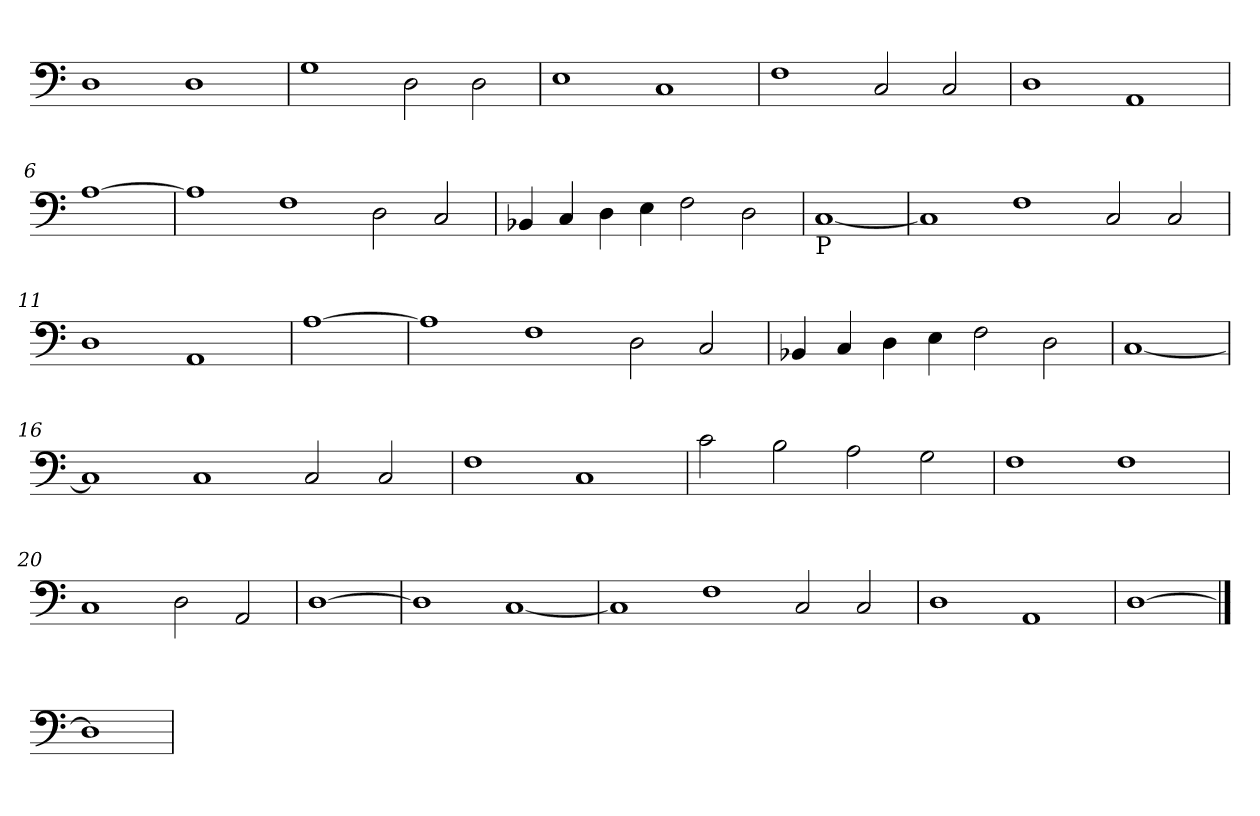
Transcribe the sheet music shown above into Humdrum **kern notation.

**kern
*part1
*staff1
*clefF4
*k[]
=1
1D
1D
=2
1G
2D\
2D\
=3
1E
1C
=4
1F
2C/
2C/
=5
1D
1AA
=6
[1A
=7
1A]
1F
2D\
2C/
=8
4BB-X/
4C/
4D\
4E\
2F\
2D\
=9
!LO:TX:b:t=P
[1C
=10
1C]
1F
2C/
2C/
=11
1D
1AA
=12
[1A
=13
1A]
1F
2D\
2C/
=14
4BB-X/
4C/
4D\
4E\
2F\
2D\
=15
[1C
=16
1C]
1C
2C/
2C/
=17
1F
1C
=18
2c\
2B\
2A\
2G\
=19
1F
1F
=20
1C
2D\
2AA/
=21
[1D
=22
1D]
[1C
=23
1C]
1F
2C/
2C/
=24
1D
1AA
=25
[1D
==26
1D]
=
*-
